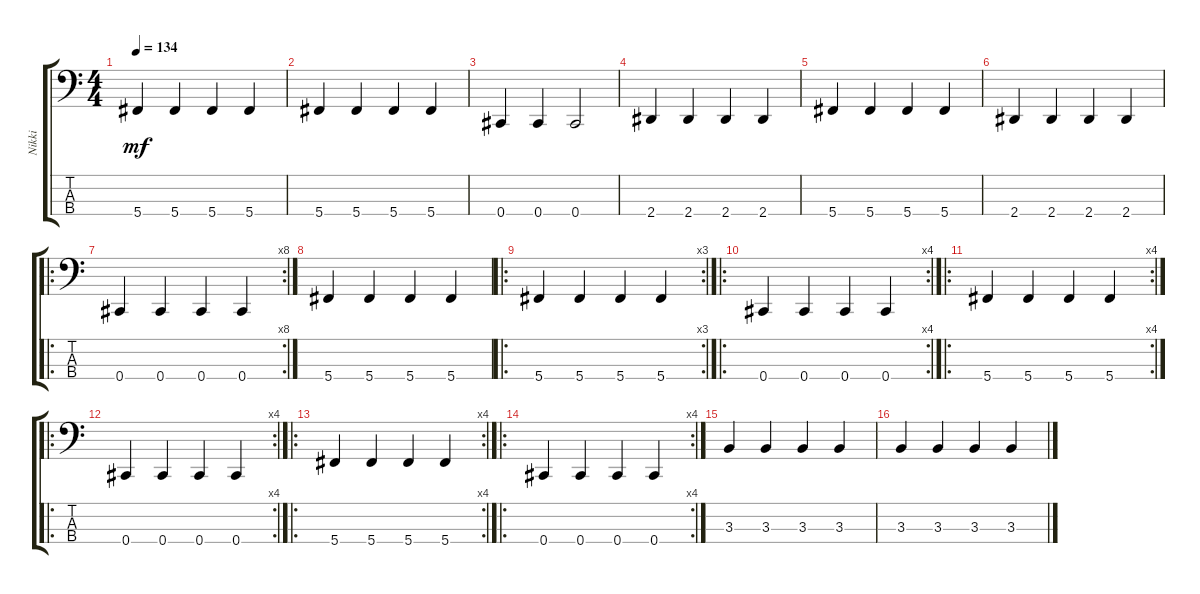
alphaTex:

\track ("Nikki" "Nikki") {instrument electricbassfinger}
\staff {score tabs}
\tuning (Gb2 Db2 Ab1 Db1) {hide}
\ts (4 4)
\tempo 134
\clef f4
\ks c
5.4.4{dy mf} 5.4.4 5.4.4 5.4.4 |
5.4.4 5.4.4 5.4.4 5.4.4 |
0.4.4 0.4.4 0.4.2 |
2.4.4 2.4.4 2.4.4 2.4.4 |
5.4.4 5.4.4 5.4.4 5.4.4 |
2.4.4 2.4.4 2.4.4 2.4.4 |
\ro
\rc 8
0.4.4 0.4.4 0.4.4 0.4.4 |
5.4.4 5.4.4 5.4.4 5.4.4 |
\ro
\rc 3
5.4.4 5.4.4 5.4.4 5.4.4 |
\ro
\rc 4
0.4.4 0.4.4 0.4.4 0.4.4 |
\ro
\rc 4
5.4.4 5.4.4 5.4.4 5.4.4 |
\ro
\rc 4
0.4.4 0.4.4 0.4.4 0.4.4 |
\ro
\rc 4
5.4.4 5.4.4 5.4.4 5.4.4 |
\ro
\rc 4
0.4.4 0.4.4 0.4.4 0.4.4 |
3.3.4 3.3.4 3.3.4 3.3.4 |
3.3.4 3.3.4 3.3.4 3.3.4
